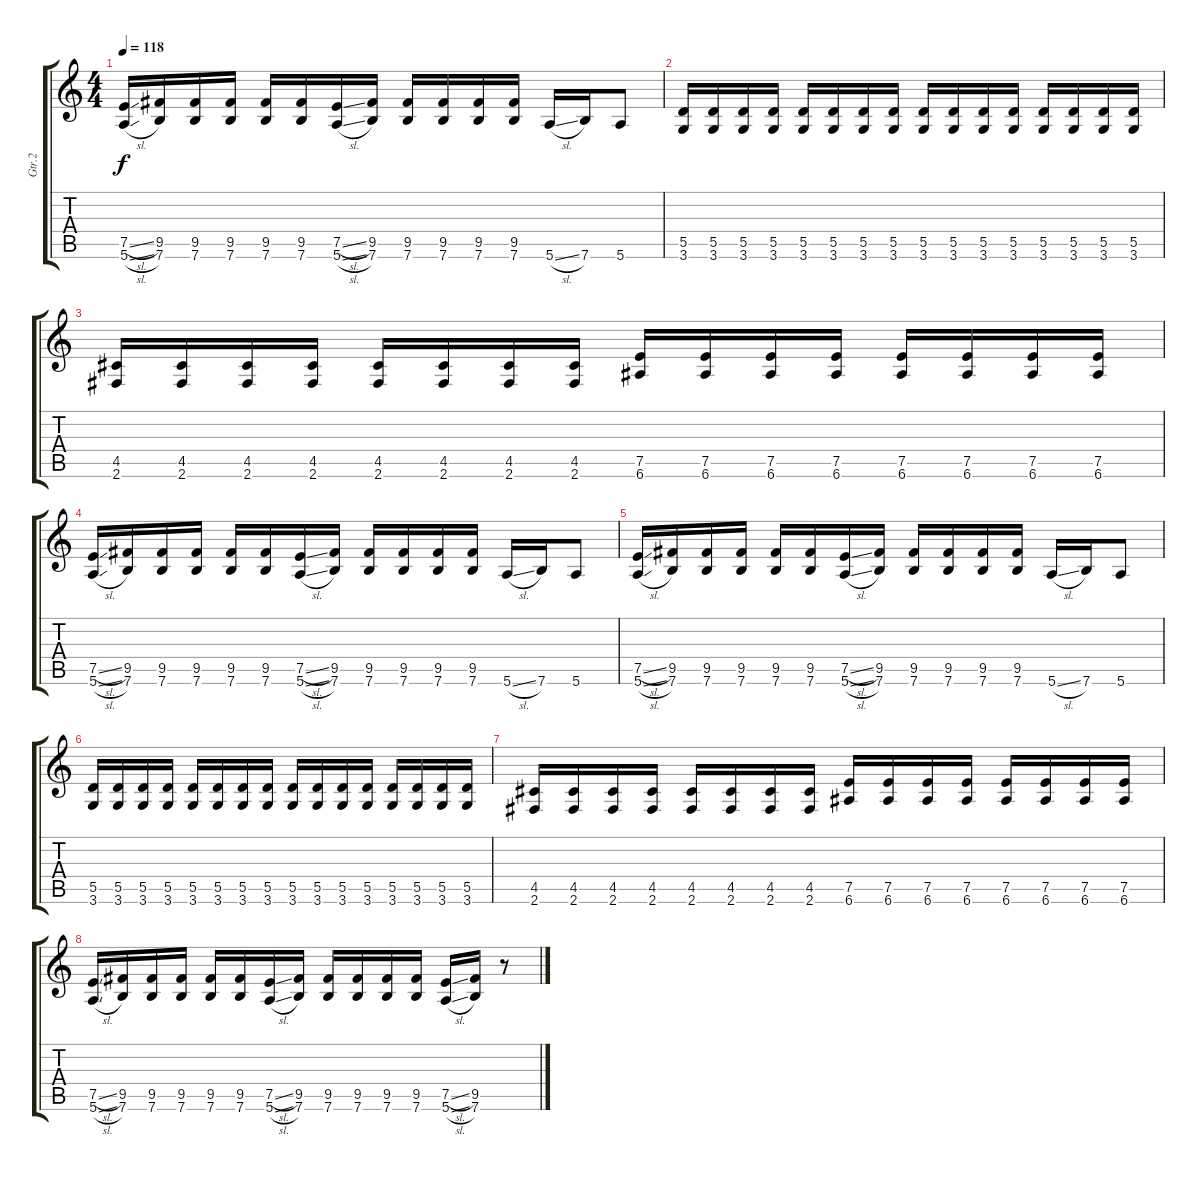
\track ("Gtr.2" "Gtr.2") {instrument overdrivenguitar}
\staff {score tabs}
\tuning (E4 B3 G3 D3 A2 E2) {hide}
\ts (4 4)
\tempo 118
\clef g2
\ks c
(7.5{sl} 5.6{sl}).16{dy f} (9.5 7.6).16 (9.5 7.6).16 (9.5 7.6).16 (9.5 7.6).16 (9.5 7.6).16 (7.5{sl} 5.6{sl}).16 (9.5 7.6).16 (9.5 7.6).16 (9.5 7.6).16 (9.5 7.6).16 (9.5 7.6).16 5.6{sl}.16 7.6.16 5.6.8 |
(5.5 3.6).16 (5.5 3.6).16 (5.5 3.6).16 (5.5 3.6).16 (5.5 3.6).16 (5.5 3.6).16 (5.5 3.6).16 (5.5 3.6).16 (5.5 3.6).16 (5.5 3.6).16 (5.5 3.6).16 (5.5 3.6).16 (5.5 3.6).16 (5.5 3.6).16 (5.5 3.6).16 (5.5 3.6).16 |
(4.5 2.6).16 (4.5 2.6).16 (4.5 2.6).16 (4.5 2.6).16 (4.5 2.6).16 (4.5 2.6).16 (4.5 2.6).16 (4.5 2.6).16 (7.5 6.6).16 (7.5 6.6).16 (7.5 6.6).16 (7.5 6.6).16 (7.5 6.6).16 (7.5 6.6).16 (7.5 6.6).16 (7.5 6.6).16 |
(7.5{sl} 5.6{sl}).16 (9.5 7.6).16 (9.5 7.6).16 (9.5 7.6).16 (9.5 7.6).16 (9.5 7.6).16 (7.5{sl} 5.6{sl}).16 (9.5 7.6).16 (9.5 7.6).16 (9.5 7.6).16 (9.5 7.6).16 (9.5 7.6).16 5.6{sl}.16 7.6.16 5.6.8 |
(7.5{sl} 5.6{sl}).16 (9.5 7.6).16 (9.5 7.6).16 (9.5 7.6).16 (9.5 7.6).16 (9.5 7.6).16 (7.5{sl} 5.6{sl}).16 (9.5 7.6).16 (9.5 7.6).16 (9.5 7.6).16 (9.5 7.6).16 (9.5 7.6).16 5.6{sl}.16 7.6.16 5.6.8 |
(5.5 3.6).16 (5.5 3.6).16 (5.5 3.6).16 (5.5 3.6).16 (5.5 3.6).16 (5.5 3.6).16 (5.5 3.6).16 (5.5 3.6).16 (5.5 3.6).16 (5.5 3.6).16 (5.5 3.6).16 (5.5 3.6).16 (5.5 3.6).16 (5.5 3.6).16 (5.5 3.6).16 (5.5 3.6).16 |
(4.5 2.6).16 (4.5 2.6).16 (4.5 2.6).16 (4.5 2.6).16 (4.5 2.6).16 (4.5 2.6).16 (4.5 2.6).16 (4.5 2.6).16 (7.5 6.6).16 (7.5 6.6).16 (7.5 6.6).16 (7.5 6.6).16 (7.5 6.6).16 (7.5 6.6).16 (7.5 6.6).16 (7.5 6.6).16 |
(7.5{sl} 5.6{sl}).16 (9.5 7.6).16 (9.5 7.6).16 (9.5 7.6).16 (9.5 7.6).16 (9.5 7.6).16 (7.5{sl} 5.6{sl}).16 (9.5 7.6).16 (9.5 7.6).16 (9.5 7.6).16 (9.5 7.6).16 (9.5 7.6).16 (7.5{sl} 5.6{sl}).16 (9.5 7.6).16 r.8
